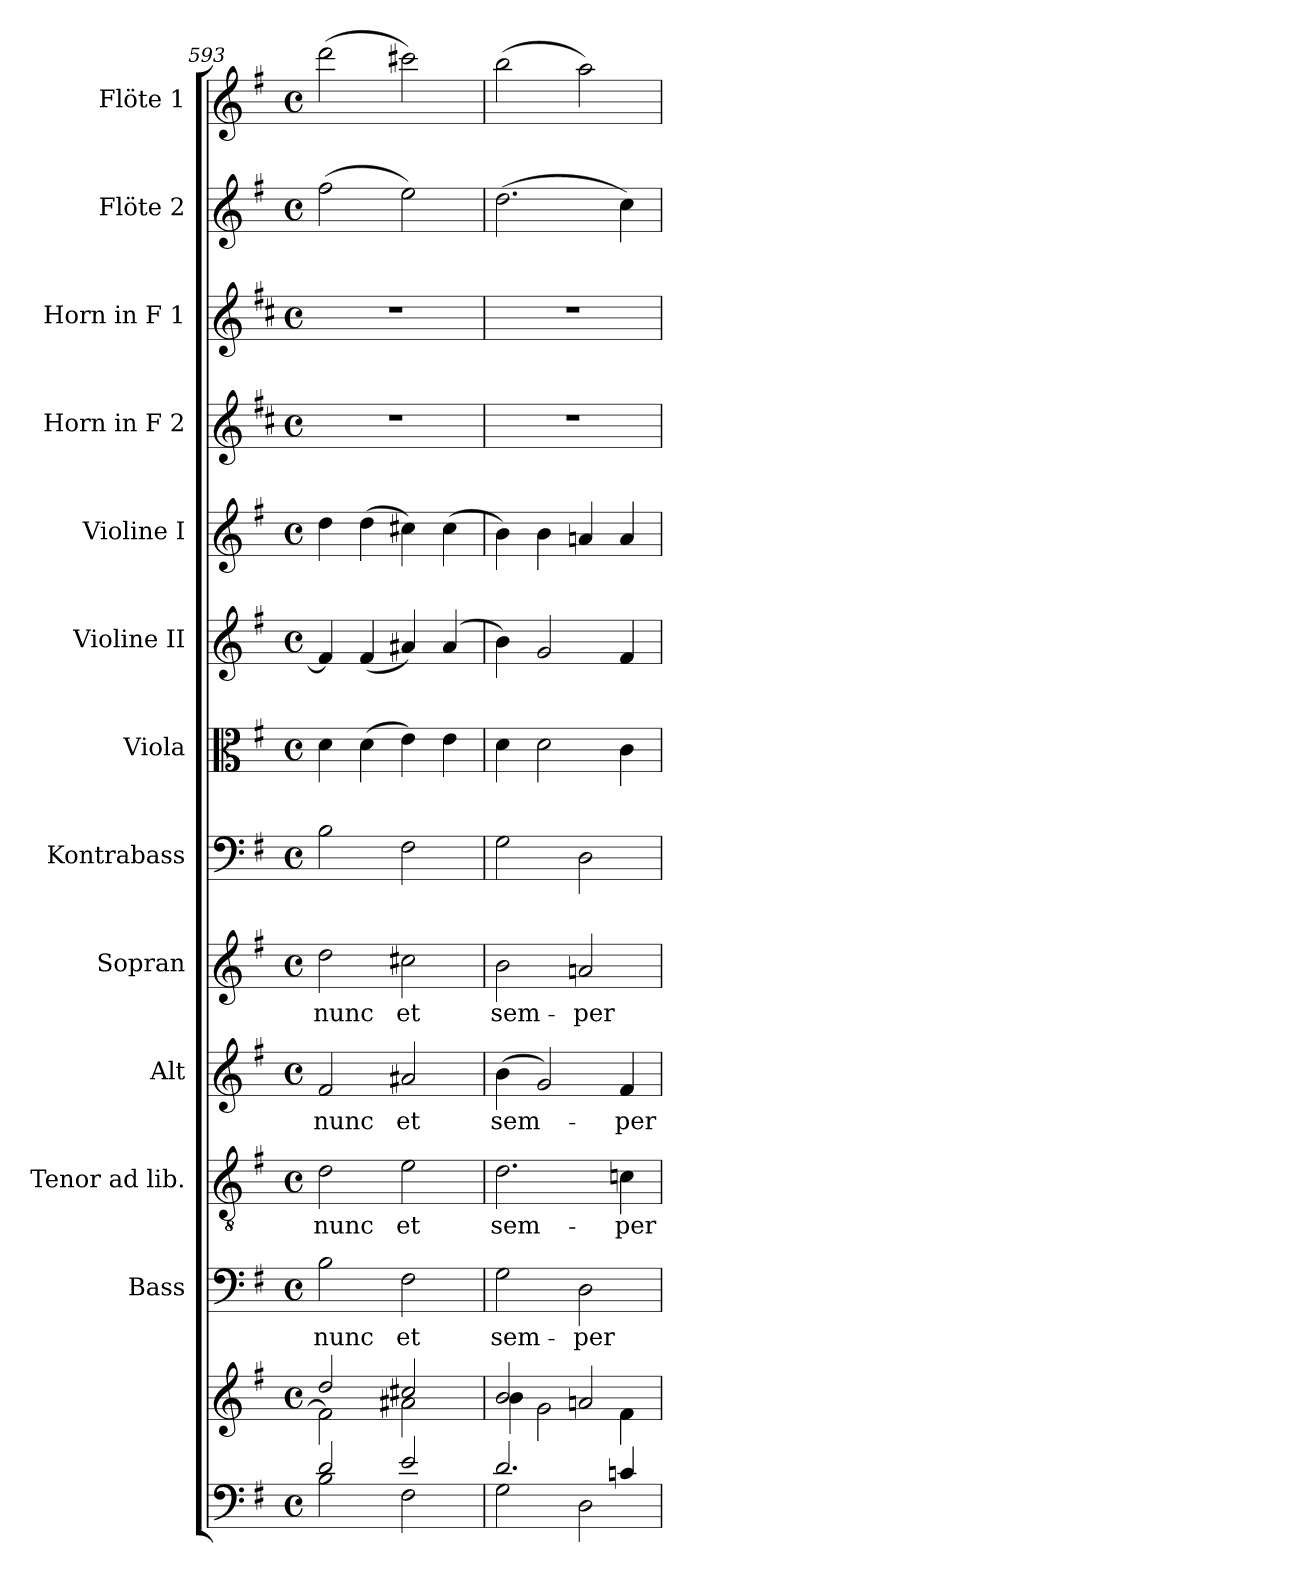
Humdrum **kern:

**kern	**kern	**kern	**text	**kern	**text	**kern	**text	**kern	**text	**kern	**kern	**kern	**kern	**kern	**kern	**kern	**kern
*part13	*part13	*part12	*part12	*part11	*part11	*part10	*part10	*part9	*part9	*part8	*part7	*part6	*part5	*part4	*part3	*part2	*part1
*staff14	*staff13	*staff12	*staff12	*staff11	*staff11	*staff10	*staff10	*staff9	*staff9	*staff8	*staff7	*staff6	*staff5	*staff4	*staff3	*staff2	*staff1
*	*	*I"Bass	*	*I"Tenor ad lib.	*	*I"Alt	*	*I"Sopran	*	*I"Kontrabass	*I"Viola	*I"Violine II	*I"Violine I	*I"Horn in F 2	*I"Horn in F 1	*I"Flöte 2	*I"Flöte 1
*	*	*I'B.	*	*I'T.	*	*I'A.	*	*I'S.	*	*I'Kb.	*I'Vla.	*I'Vl. II	*I'Vl. I	*	*	*I'Fl. 2	*I'Fl. 1
!!LO:PB:g=z
*clefF4	*clefG2	*clefF4	*	*clefGv2	*	*clefG2	*	*clefG2	*	*clefF4	*clefC3	*clefG2	*clefG2	*clefG2	*clefG2	*clefG2	*clefG2
*	*	*	*	*	*	*	*	*	*	*ITrd7c12	*	*	*	*ITrd4c7	*ITrd4c7	*	*
*k[f#]	*k[f#]	*k[f#]	*	*k[f#]	*	*k[f#]	*	*k[f#]	*	*k[f#]	*k[f#]	*k[f#]	*k[f#]	*k[f#]	*k[f#]	*k[f#]	*k[f#]
*G:	*G:	*G:	*	*G:	*	*G:	*	*G:	*	*G:	*G:	*G:	*G:	*G:	*G:	*G:	*G:
*M4/4	*M4/4	*M4/4	*	*M4/4	*	*M4/4	*	*M4/4	*	*M4/4	*M4/4	*M4/4	*M4/4	*M4/4	*M4/4	*M4/4	*M4/4
*met(c)	*met(c)	*met(c)	*	*met(c)	*	*met(c)	*	*met(c)	*	*met(c)	*met(c)	*met(c)	*met(c)	*met(c)	*met(c)	*met(c)	*met(c)
=593	=593	=593	=593	=593	=593	=593	=593	=593	=593	=593	=593	=593	=593	=593	=593	=593	=593
*^	*^	*	*	*	*	*	*	*	*	*	*	*	*	*	*	*	*
!	!	!	!	!	!LO:LY:b	!	!LO:LY:b	!	!LO:LY:b	!	!LO:LY:b	!	!	!	!	!	!	!	!
2d/	2B\	2dd/	2f#\]	2B\	nunc	2d\	nunc	2f#/	nunc	2dd\	nunc	2BB\	4d\	4f#/]	4dd\	1r	1r	(>2ff#\	(>2ddd\
.	.	.	.	.	.	.	.	.	.	.	.	.	(>4d\	(<4f#/	(>4dd\	.	.	.	.
!	!	!	!	!	!LO:LY:b	!	!LO:LY:b	!	!LO:LY:b	!	!LO:LY:b	!	!	!	!	!	!	!	!
2e/	2F#\	2cc#X/	2a#X\	2F#\	et	2e\	et	2a#X/	et	2cc#X\	et	2FF#\	4e\)	4a#X/)	4cc#X\)	.	.	2ee\)	2ccc#X\)
.	.	.	.	.	.	.	.	.	.	.	.	.	4e\	(4a#/	(>4cc#\	.	.	.	.
=594	=594	=594	=594	=594	=594	=594	=594	=594	=594	=594	=594	=594	=594	=594	=594	=594	=594	=594	=594
!	!	!	!	!	!LO:LY:b	!	!LO:LY:b	!	!LO:LY:b	!	!LO:LY:b	!	!	!	!	!	!	!	!
2.d/	2G\	2b/	4b\	2G\	sem-	2.d\	sem-	(>4b\	sem-	2b\	sem-	2GG\	4d\	4b\)	4b\)	1r	1r	(>2.dd\	(>2bb\
.	.	.	2g\	.	.	.	.	2g/)	.	.	.	.	2d\	2g/	4b\	.	.	.	.
!	!	!	!	!	!LO:LY:b	!	!	!	!	!	!LO:LY:b	!	!	!	!	!	!	!	!
.	2D\	2an/	.	2D\	-per	.	.	.	.	2an/	-per	2DD\	.	.	4an/	.	.	.	2aa\)
!	!	!	!	!	!	!	!LO:LY:b	!	!LO:LY:b	!	!	!	!	!	!	!	!	!	!
4cn/	.	.	4f#\	.	.	4cn\	-per	4f#/	-per	.	.	.	4c\	4f#/	4a/	.	.	4cc\)	.
*v	*v	*	*	*	*	*	*	*	*	*	*	*	*	*	*	*	*	*	*
*	*v	*v	*	*	*	*	*	*	*	*	*	*	*	*	*	*	*	*
=	=	=	=	=	=	=	=	=	=	=	=	=	=	=	=	=	=
*-	*-	*-	*-	*-	*-	*-	*-	*-	*-	*-	*-	*-	*-	*-	*-	*-	*-
